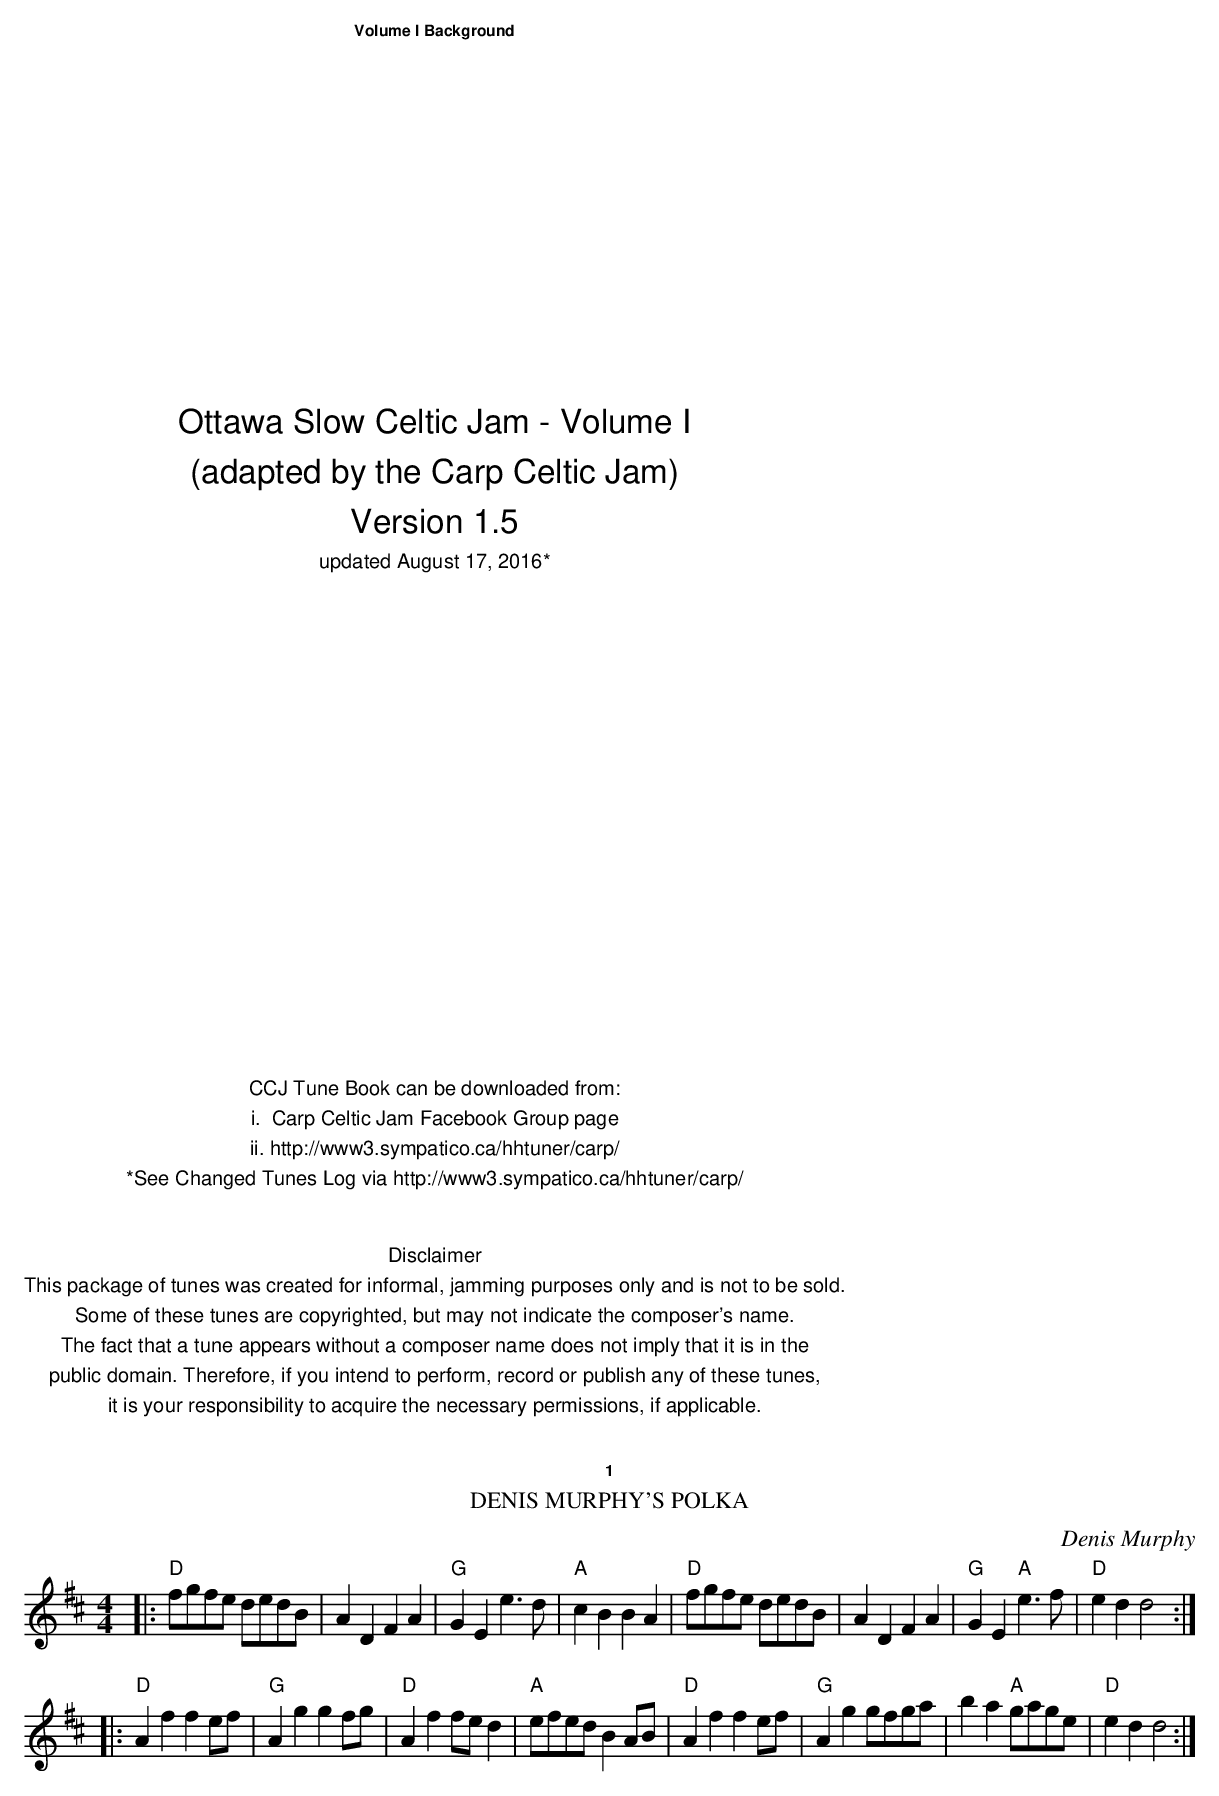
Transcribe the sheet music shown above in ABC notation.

X:1
T: Denis Murphy's Polka
C: Denis Murphy
M: 4/4
L: 1/8
K: D
|: "D"fgfe dedB | A2D2F2A2 | "G"G2E2 e3d |"A" c2B2B2A2 |\
  "D"fgfe dedB  | A2D2F2A2 | "G"G2E2 "A"e3f |"D"e2d2 d4 ::
  "D"A2f2 f2ef  | "G"A2g2 g2fg |"D" A2f2 fed2 | "A"efed B2AB |\
"D"A2f2 f2ef | "G"A2g2 gfga | b2a2"A"gage | "D"e2d2d4:|
